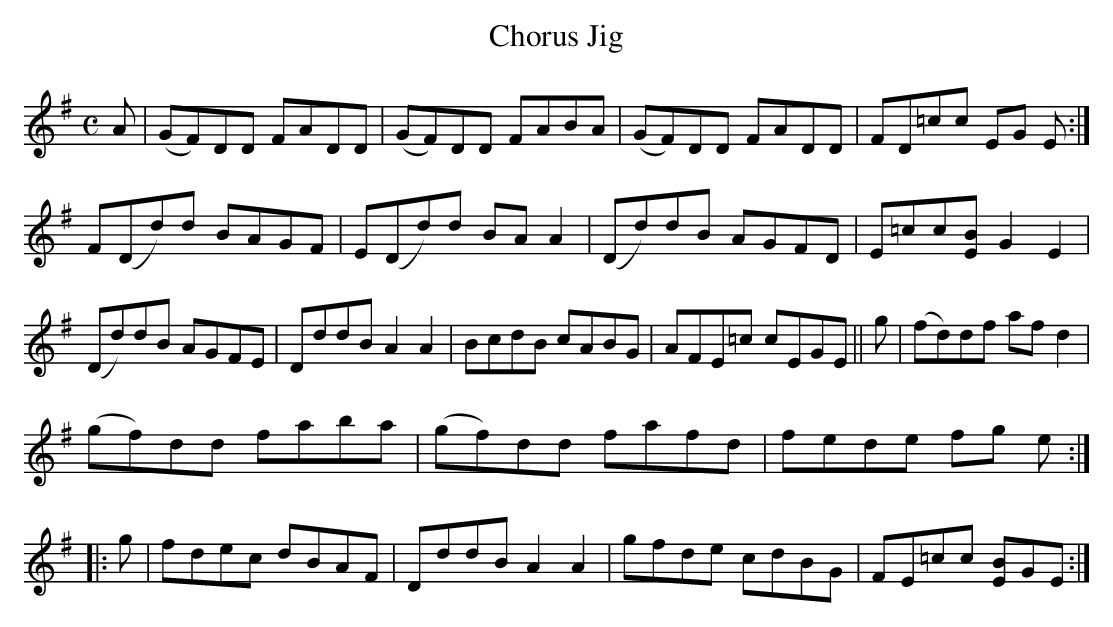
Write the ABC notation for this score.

X:1
T:Chorus Jig
M:C
L:1/8
K:D Mix
A|(GF)DD FADD|(GF)DD FABA|(GF)DD FADD|FD=cc EG E:|
F(Dd)d BAGF|E(Dd)d BA A2|(Dd)dB AGFD|E=cc[EB] G2 E2|
(Dd)dB AGFE|DddB A2A2|BcdB cABG|AFE=c cEGE||g|(fd)df af d2|
(gf)dd faba|(gf)dd fafd|fede fg e:|
|:g|fdec dBAF|DddB A2A2|gfde cdBG|FE=cc [EB]GE:|
